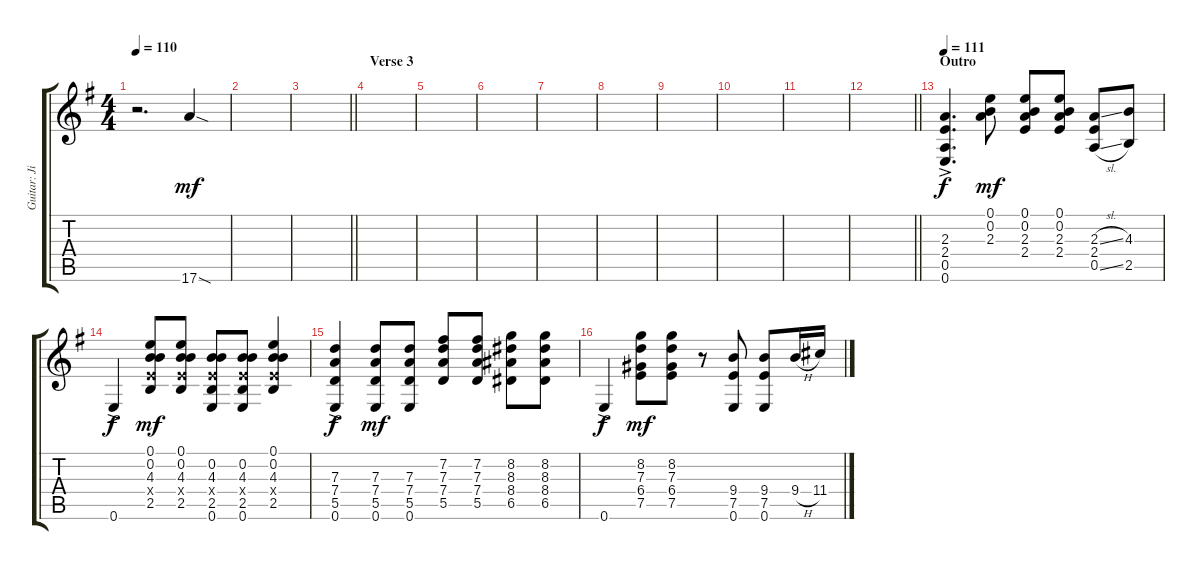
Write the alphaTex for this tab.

\track ("Guitar: Jimi Hendrix Overdub (Fuzz Face)" "Guitar: Ji") {instrument overdrivenguitar}
\staff {score tabs}
\tuning (E4 B3 G3 D3 A2 E2) {hide}
\ts (4 4)
\tempo 110
\clef g2
\ks g
r.2{d dy mf} 17.6{sod}.4 |
|
\barLineRight lightlight
|
\section ("" "Verse 3")
|
|
|
|
|
|
|
|
\barLineRight lightlight
|
\section ("" "Outro")
\tempo 111
(2.3{ac} 2.4{ac} 0.5{ac} 0.6{ac}).4{d dy f} (0.1 0.2 2.3).8{dy mf} (0.1 0.2 2.3 2.4).8 (0.1 0.2 2.3 2.4).8 (2.3{sl} 2.4 0.5{sl}).8 (4.3 2.5).8 |
0.6{ac}.4{dy f} (0.1 0.2 4.3 2.4{x} 2.5).8{dy mf} (0.1 0.2 4.3 2.4{x} 2.5).8 (0.2 4.3 2.4{x} 2.5 0.6).8 (0.2 4.3 2.4{x} 2.5 0.6).8 (0.1 0.2 4.3 2.4{x} 2.5).4 |
(7.3{ac} 7.4{ac} 5.5{ac} 0.6{ac}).4{dy f} (7.3 7.4 5.5 0.6).8{dy mf} (7.3 7.4 5.5 0.6).8 (7.2 7.3 7.4 5.5).8 (7.2 7.3 7.4 5.5).8 (8.2 8.3 8.4 6.5).8 (8.2 8.3 8.4 6.5).8 |
0.6{ac}.4{dy f} (8.2 7.3 6.4 7.5).8{dy mf} (8.2 7.3 6.4 7.5).8 r.8 (9.4 7.5 0.6).8 (9.4 7.5 0.6).8 9.4{h}.16 11.4.16
